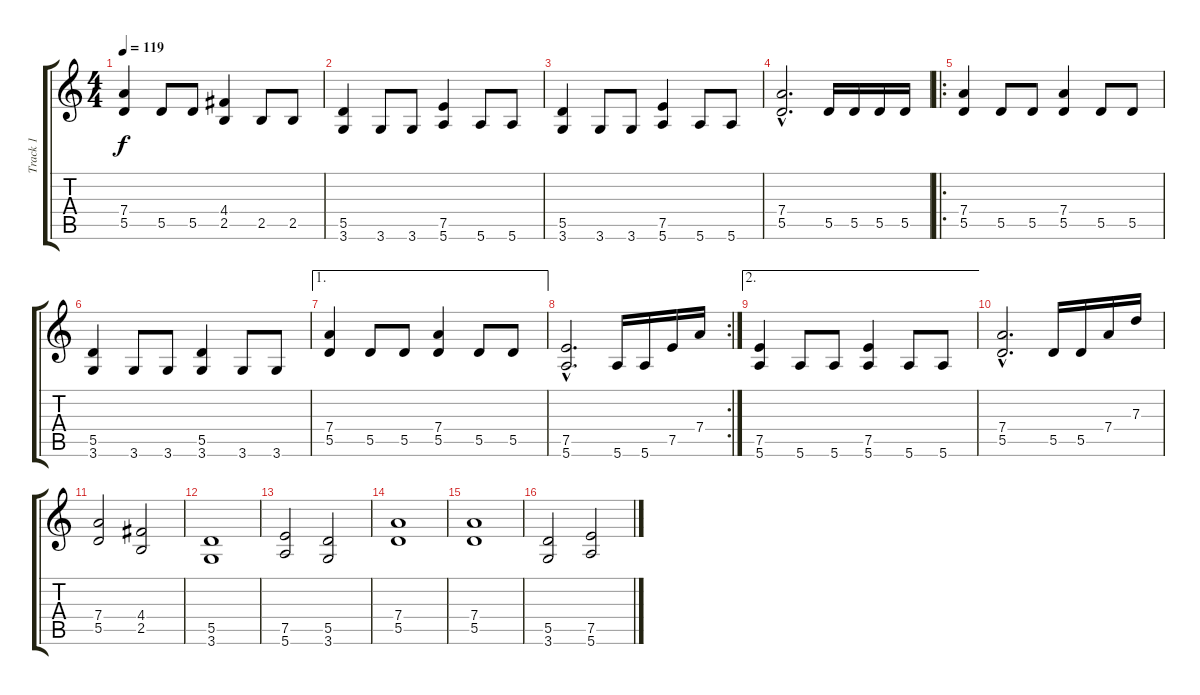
\track ("Track 1" "Track 1") {instrument distortionguitar}
\staff {score tabs}
\tuning (E4 B3 G3 D3 A2 E2) {hide}
\ts (4 4)
\tempo 119
\clef g2
\ks c
(7.4 5.5).4{dy f instrument distortionguitar} 5.5.8 5.5.8 (4.4 2.5).4 2.5.8 2.5.8 |
(5.5 3.6).4 3.6.8 3.6.8 (7.5 5.6).4 5.6.8 5.6.8 |
(5.5 3.6).4 3.6.8 3.6.8 (7.5 5.6).4 5.6.8 5.6.8 |
(7.4{hac} 5.5{hac}).2{d} 5.5.16 5.5.16 5.5.16 5.5.16 |
\ro
(7.4 5.5).4 5.5.8 5.5.8 (7.4 5.5).4 5.5.8 5.5.8 |
(5.5 3.6).4 3.6.8 3.6.8 (5.5 3.6).4 3.6.8 3.6.8 |
\ae 1
(7.4 5.5).4 5.5.8 5.5.8 (7.4 5.5).4 5.5.8 5.5.8 |
\rc 2
(7.5{hac} 5.6{hac}).2{d} 5.6.16 5.6.16 7.5.16 7.4.16 |
\ae 2
(7.5 5.6).4 5.6.8 5.6.8 (7.5 5.6).4 5.6.8 5.6.8 |
(7.4{hac} 5.5{hac}).2{d} 5.5.16 5.5.16 7.4.16 7.3.16 |
(7.4 5.5).2 (4.4 2.5).2 |
(5.5 3.6).1 |
(7.5 5.6).2 (5.5 3.6).2 |
(7.4 5.5).1 |
(7.4 5.5).1 |
(5.5 3.6).2 (7.5 5.6).2
